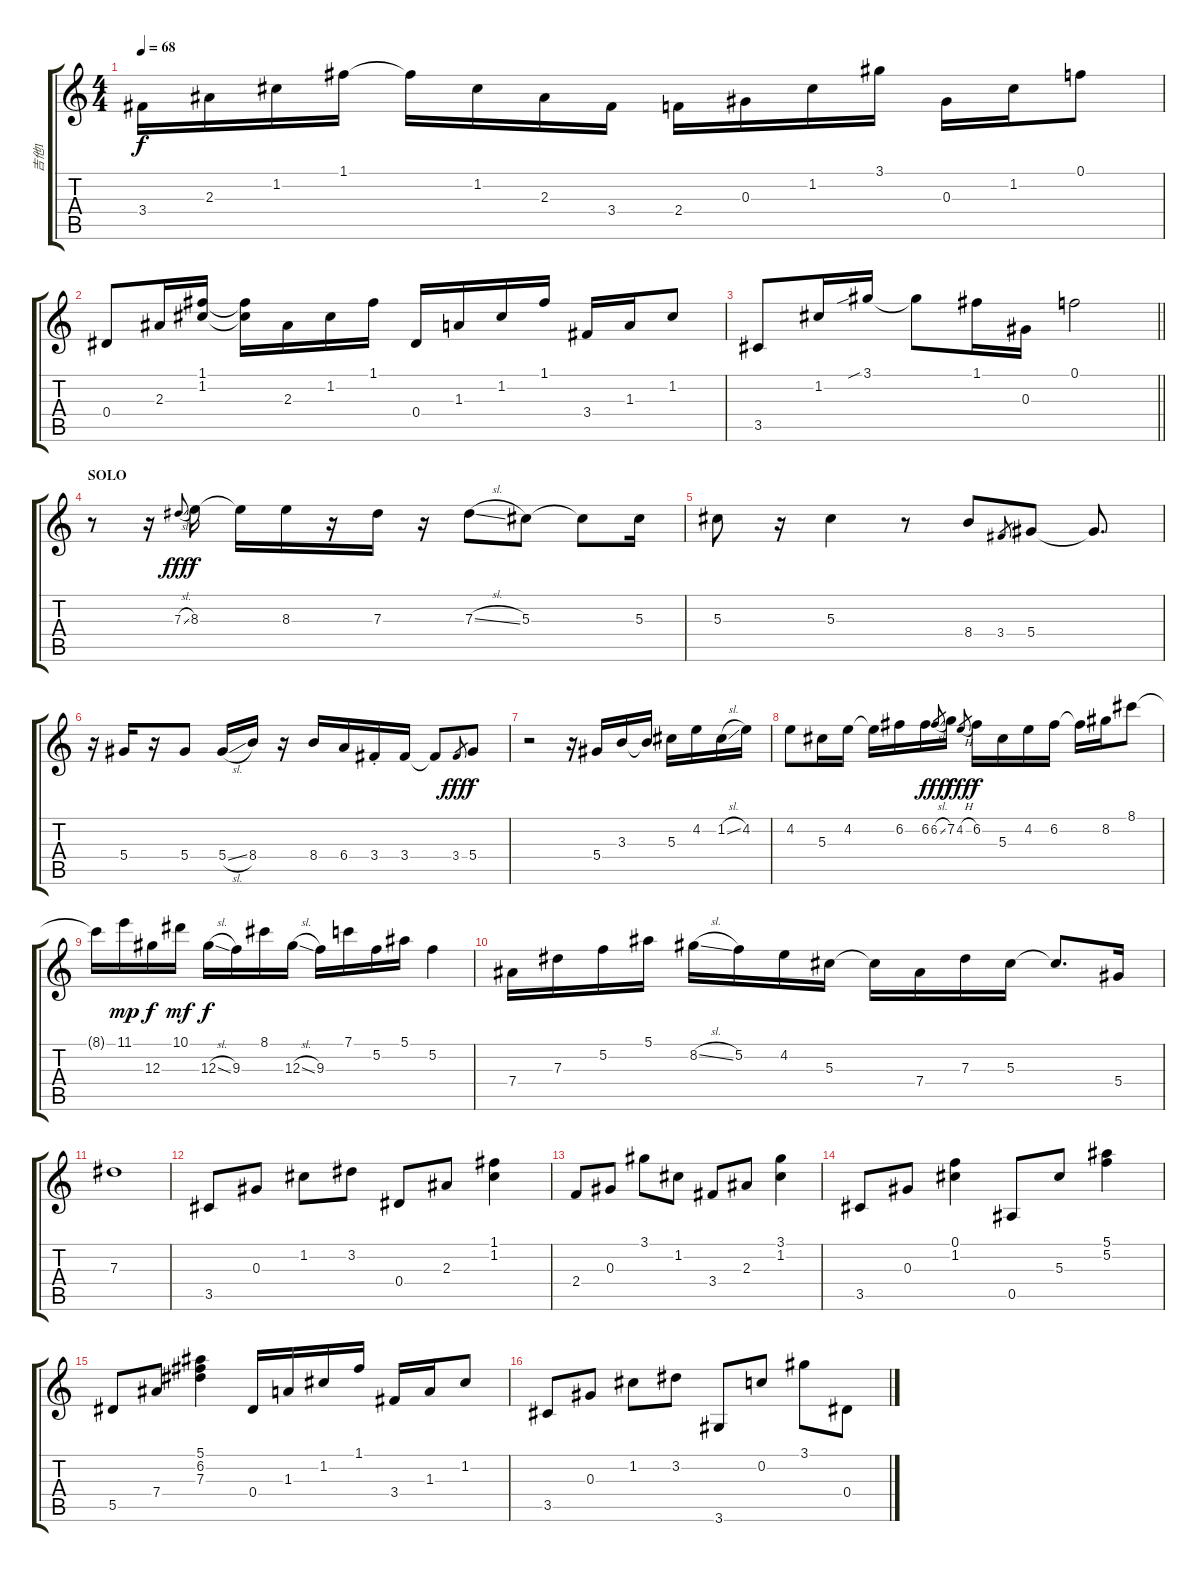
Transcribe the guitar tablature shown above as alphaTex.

\track ("吉他1" "吉他1") {instrument acousticguitarsteel}
\staff {score tabs}
\tuning (F4 C4 Ab3 Eb3 Bb2 F2) {hide}
\ts (4 4)
\tempo 68
\clef g2
\ks c
3.4.16{dy f} 2.3.16 1.2.16 1.1.16 1.1{t}.16 1.2.16 2.3.16 3.4.16 2.4.16 0.3.16 1.2.16 3.1.16 0.3.16 1.2.16 0.1.8 |
0.4.8 2.3.16 (1.1 1.2).16 (1.1{t} 1.2{t}).16 2.3.16 1.2.16 1.1.16 0.4.16 1.3.16 1.2.16 1.1.16 3.4.16 1.3.16 1.2.8 |
\barLineRight lightlight
3.5.8 1.2.16 3.1{sib}.16 3.1{t}.8 1.1.16 0.3.16 0.1.2 |
\section ("" "SOLO")
r.8 r.16{volume 16} 7.3{sl}.8{gr onbeat dy fff} 8.3.16{dy f} 8.3{t}.16 8.3.16 r.16 7.3.16 r.16 7.3{sl}.8 5.3.8 5.3{t}.8 5.3.16 |
5.3.8 r.16 5.3.4 r.8 8.4.8 3.4.8{gr} 5.4.8 5.4{t}.8{d} |
r.16 5.4.16 r.16 5.4.8 5.4{sl}.16 8.4.16 r.16 8.4.16 6.4.16 3.4{st}.16 3.4.16 3.4{t}.8 3.4.8{gr dy fff} 5.4.8{dy f} |
r.2 r.16 5.4.16 3.3.16 3.3{t}.16 5.3.16 4.2.16 1.2{sl}.16 4.2.16 |
4.2.8 5.3.16 4.2.16 4.2{t}.16 6.2.16 6.2.16 6.2{sl}.8{gr dy fff} 7.2.16{dy f} 4.2{h}.8{gr dy fff} 6.2.16{dy f} 5.3.16 4.2.16 6.2.16 6.2{t}.16 8.2.16 8.1.8 |
8.1{t}.16 11.1.16{dy mp} 12.3.16{dy f} 10.1.16{dy mf} 12.3{sl}.16{dy f} 9.3.16 8.1.16 12.3{sl}.16 9.3.16 7.1.16 5.2.16 5.1.16 5.2.4 |
7.4.16 7.3.16 5.2.16 5.1.16 8.2{sl}.16 5.2.16 4.2.16 5.3.16 5.3{t}.16 7.4.16 7.3.16 5.3.16 5.3{t}.8{d} 5.4.16 |
7.3.1 |
3.5.8{volume 8} 0.3.8 1.2.8 3.2.8 0.4.8 2.3.8 (1.1 1.2).4 |
2.4.8 0.3.8 3.1.8 1.2.8 3.4.8 2.3.8 (3.1 1.2).4 |
3.5.8 0.3.8 (0.1 1.2).4 0.5.8 5.3.8 (5.1 5.2).4 |
5.5.8 7.4.8 (5.1 6.2 7.3).4 0.4.16 1.3.16 1.2.16 1.1.16 3.4.16 1.3.16 1.2.8 |
3.5.8 0.3.8 1.2.8 3.2.8 3.6.8 0.2.8 3.1.8 0.4.8
